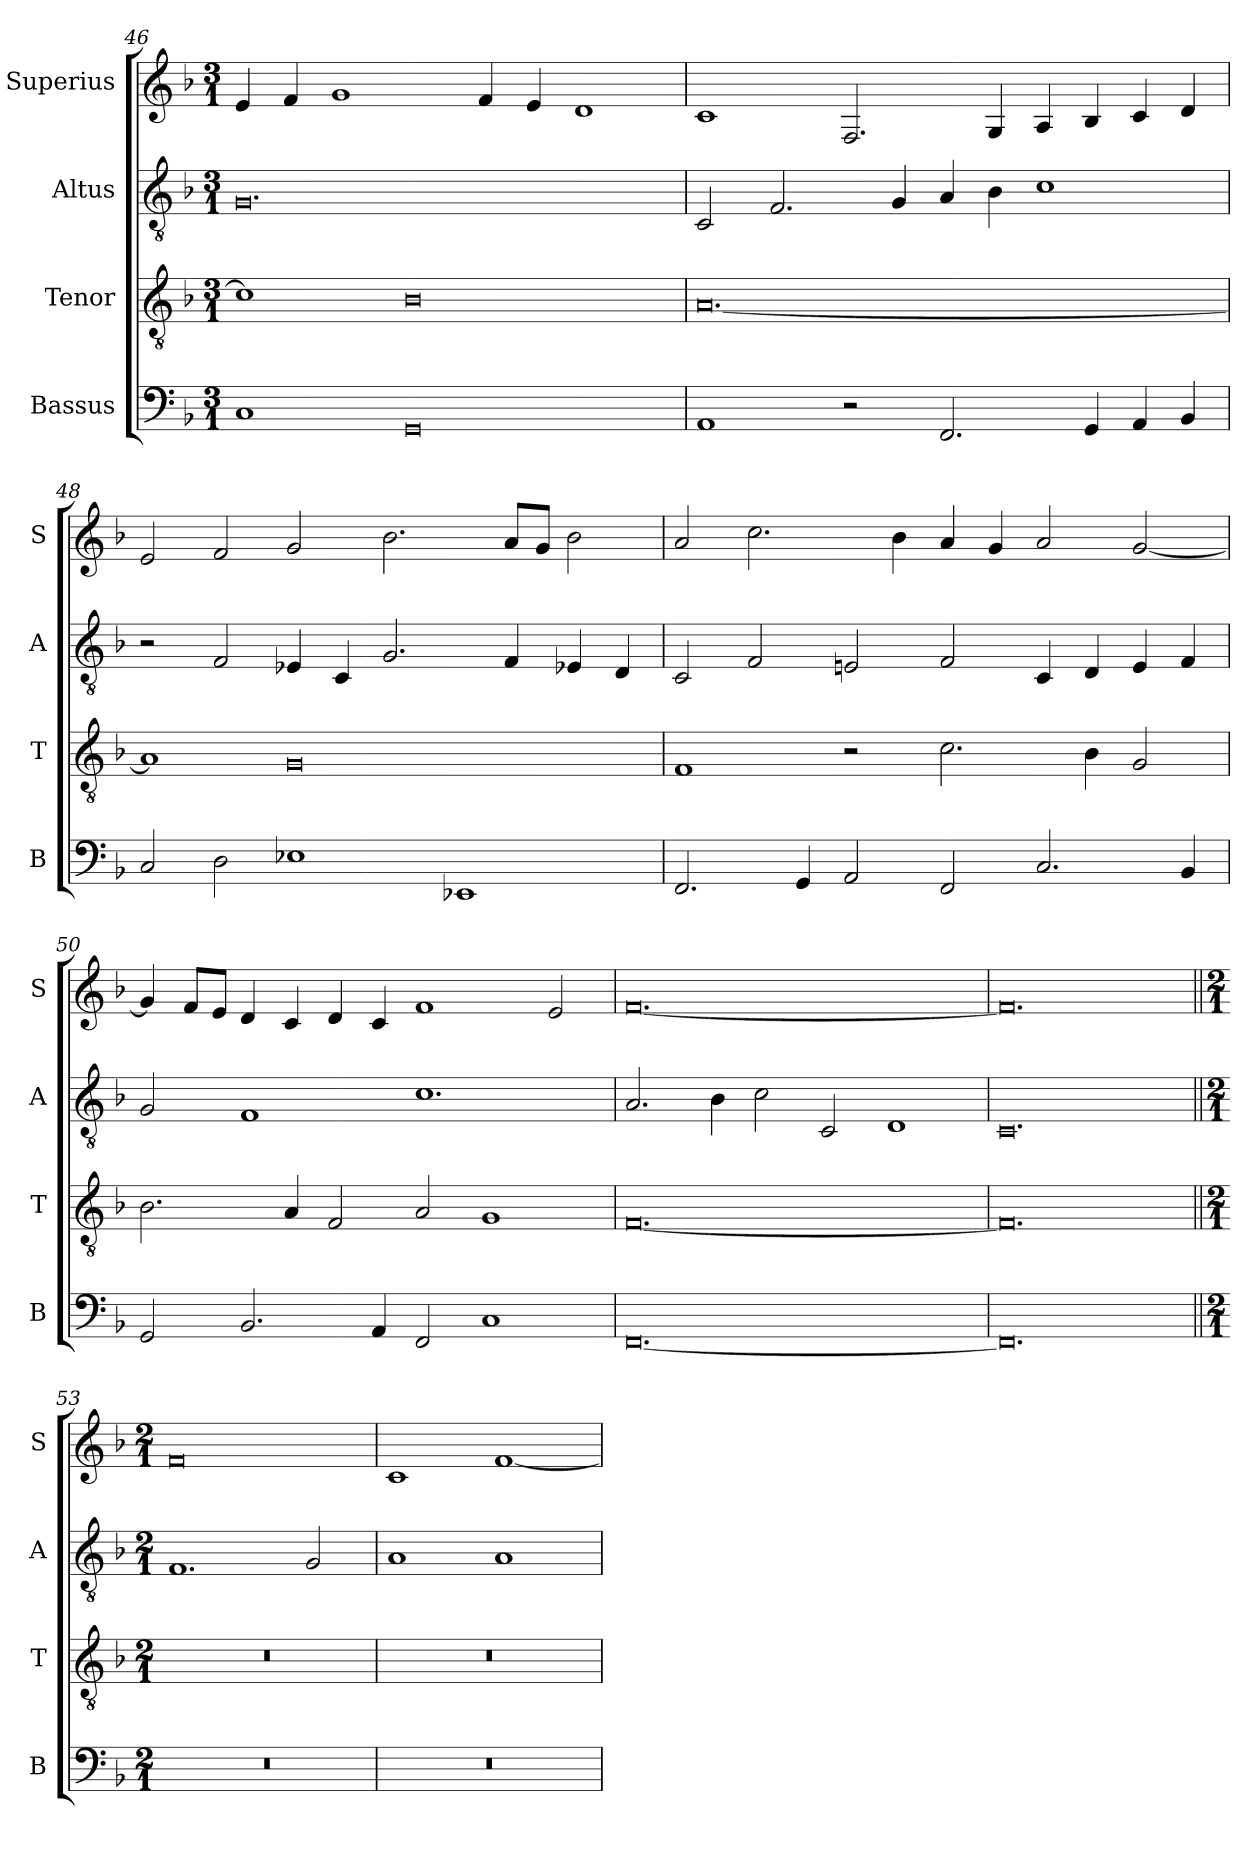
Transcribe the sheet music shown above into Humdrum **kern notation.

**kern	**kern	**kern	**kern
*part4	*part3	*part2	*part1
*staff4	*staff3	*staff2	*staff1
*I"Bassus	*I"Tenor	*I"Altus	*I"Superius
*I'B	*I'T	*I'A	*I'S
*clefF4	*clefGv2	*clefGv2	*clefG2
*k[b-]	*k[b-]	*k[b-]	*k[b-]
*M3/1	*M3/1	*M3/1	*M3/1
=46	=46	=46	=46
1C	1c]	0.G	4e/
.	.	.	4f/
.	.	.	1g
0GG	0B-	.	.
.	.	.	4f/
.	.	.	4e/
.	.	.	1d
=47	=47	=47	=47
1AA	[0.A	2C/	1c
.	.	2.F/	.
2r	.	.	2.F/
.	.	4G/	.
2.FF/	.	4A/	.
.	.	4B-\	4G/
.	.	1c	4A/
4GG/	.	.	4B-/
4AA/	.	.	4c/
4BB-/	.	.	4d/
=48	=48	=48	=48
2C/	1A]	2r	2e/
2D\	.	2F/	2f/
1E-X	0G	4E-X/	2g/
.	.	4C/	.
.	.	2.G/	2.b-\
1EE-X	.	.	.
.	.	4F/	8a/L
.	.	.	8g/J
.	.	4E-X/	2b-\
.	.	4D/	.
=49	=49	=49	=49
2.FF/	1F	2C/	2a/
.	.	2F/	2.cc\
4GG/	.	.	.
2AA/	2r	2En/	.
.	.	.	4b-\
2FF/	2.c\	2F/	4a/
.	.	.	4g/
2.C/	.	4C/	2a/
.	4B-\	4D/	.
.	2G/	4E/	[2g/
4BB-/	.	4F/	.
=50	=50	=50	=50
2GG/	2.B-\	2G/	4g/]
.	.	.	8f/L
.	.	.	8e/J
2.BB-/	.	1F	4d/
.	4A/	.	4c/
.	2F/	.	4d/
4AA/	.	.	4c/
2FF/	2A/	1.c	1f
1C	1G	.	.
.	.	.	2e/
=51	=51	=51	=51
[0.FF	[0.F	2.A/	[0.f
.	.	4B-\	.
.	.	2c\	.
.	.	2C/	.
.	.	1D	.
=52	=52	=52	=52
0.FF]	0.F]	0.C	0.f]
!!LO:LB:g=z
=53||	=53||	=53||	=53||
*M2/1	*M2/1	*M2/1	*M2/1
0r	0r	1.F	0f
.	.	2G/	.
=54	=54	=54	=54
0r	0r	1A	1c
.	.	1A	[1f
=	=	=	=
*-	*-	*-	*-
